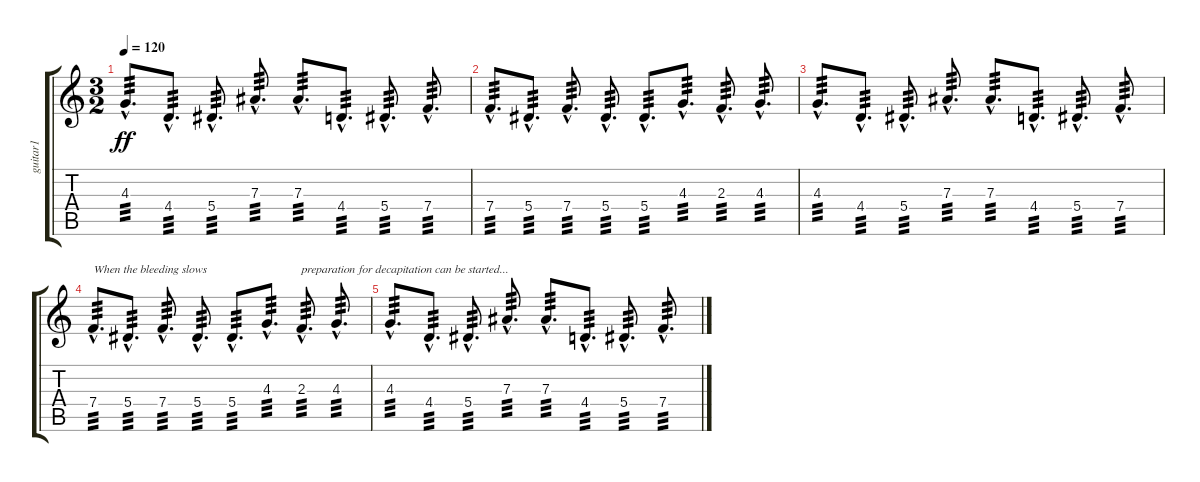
\track ("guitar1" "guitar1") {instrument distortionguitar}
\staff {score tabs}
\tuning (C4 G3 Eb3 Bb2 F2 C2) {hide}
\ts (3 2)
\tempo 120
\clef g2
\ks c
4.3{hac}.8{d tp 3 dy ff} 4.4{hac}.8{d tp 3} 5.4{hac}.8{d tp 3} 7.3{hac}.8{d tp 3} 7.3{hac}.8{d tp 3} 4.4{hac}.8{d tp 3} 5.4{hac}.8{d tp 3} 7.4{hac}.8{d tp 3} |
7.4{hac}.8{d tp 3} 5.4{hac}.8{d tp 3} 7.4{hac}.8{d tp 3} 5.4{hac}.8{d tp 3} 5.4{hac}.8{d tp 3} 4.3{hac}.8{d tp 3} 2.3{hac}.8{d tp 3} 4.3{hac}.8{d tp 3} |
4.3{hac}.8{d tp 3 volume 0} 4.4{hac}.8{d tp 3} 5.4{hac}.8{d tp 3} 7.3{hac}.8{d tp 3} 7.3{hac}.8{d tp 3} 4.4{hac}.8{d tp 3} 5.4{hac}.8{d tp 3} 7.4{hac}.8{d tp 3} |
7.4{hac}.8{d txt "When the bleeding slows" tp 3} 5.4{hac}.8{d tp 3} 7.4{hac}.8{d tp 3} 5.4{hac}.8{d tp 3} 5.4{hac}.8{d tp 3} 4.3{hac}.8{d tp 3} 2.3{hac}.8{d txt "preparation for decapitation can be started..." tp 3} 4.3{hac}.8{d tp 3} |
4.3{hac}.8{d tp 3} 4.4{hac}.8{d tp 3} 5.4{hac}.8{d tp 3} 7.3{hac}.8{d tp 3} 7.3{hac}.8{d tp 3} 4.4{hac}.8{d tp 3} 5.4{hac}.8{d tp 3} 7.4{hac}.8{d tp 3}
